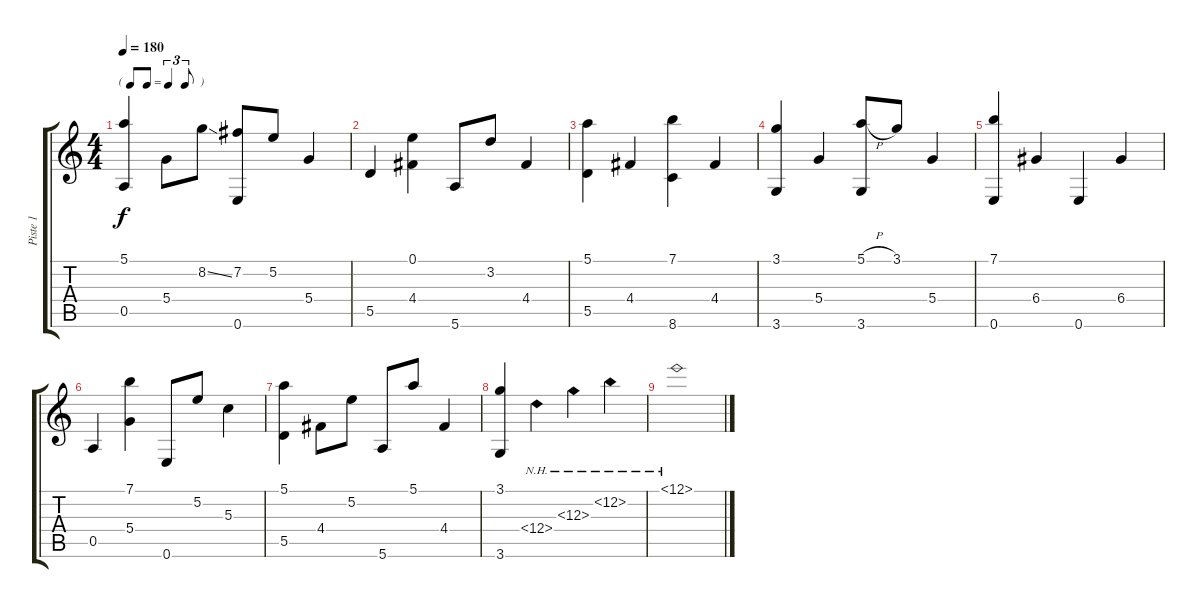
\track ("Piste 1" "Piste 1") {instrument banjo}
\staff {score tabs}
\tuning (E4 B3 G3 D3 A2 E2) {hide}
\displaytranspose 12
\ts (4 4)
\tf triplet8th
\tempo 180
\clef g2
\ks c
(5.1 0.5).4{dy f} 5.4.8 8.2{ss}.8 (7.2 0.6).8 5.2.8 5.4.4 |
5.5.4 (0.1 4.4).4 5.6.8 3.2.8 4.4.4 |
(5.1 5.5).4 4.4.4 (7.1 8.6).4 4.4.4 |
(3.1 3.6).4 5.4.4 (5.1{h} 3.6).8 3.1.8 5.4.4 |
(7.1 0.6).4 6.4.4 0.6.4 6.4.4 |
0.5.4 (7.1 5.4).4 0.6.8 5.2.8 5.3.4 |
(5.1 5.5).4 4.4.8 5.2.8 5.6.8 5.1.8 4.4.4 |
(3.1 3.6).4 12.4{nh}.4 12.3{nh}.4 12.2{nh}.4 |
12.1{nh}.1
